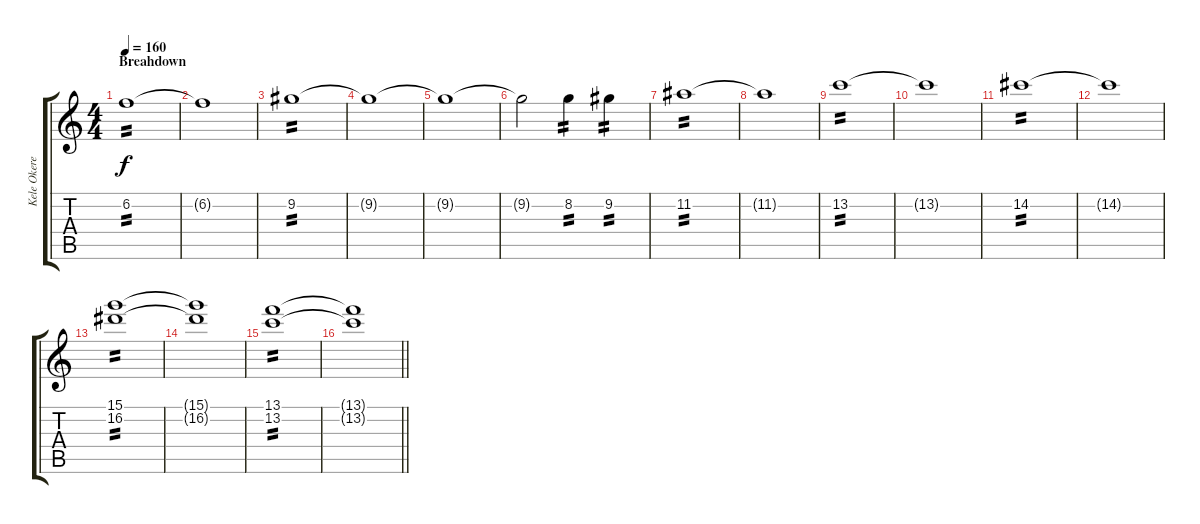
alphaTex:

\track ("Kele Okereke" "Kele Okere") {instrument overdrivenguitar}
\staff {score tabs}
\tuning (E4 B3 G3 D3 A2 E2) {hide}
\ts (4 4)
\section ("" "Breahdown")
\tempo 160
\clef g2
\ks c
6.2.1{tp 2 dy f} |
6.2{t}.1 |
9.2.1{tp 2} |
9.2{t}.1 |
9.2{t}.1 |
9.2{t}.2 8.2.4{tp 2} 9.2.4{tp 2} |
11.2.1{tp 2} |
11.2{t}.1 |
13.2.1{tp 2} |
13.2{t}.1 |
14.2.1{tp 2} |
14.2{t}.1 |
(15.1 16.2).1{tp 2} |
(15.1{t} 16.2{t}).1 |
(13.1 13.2).1{tp 2} |
\barLineRight lightlight
(13.1{t} 13.2{t}).1
